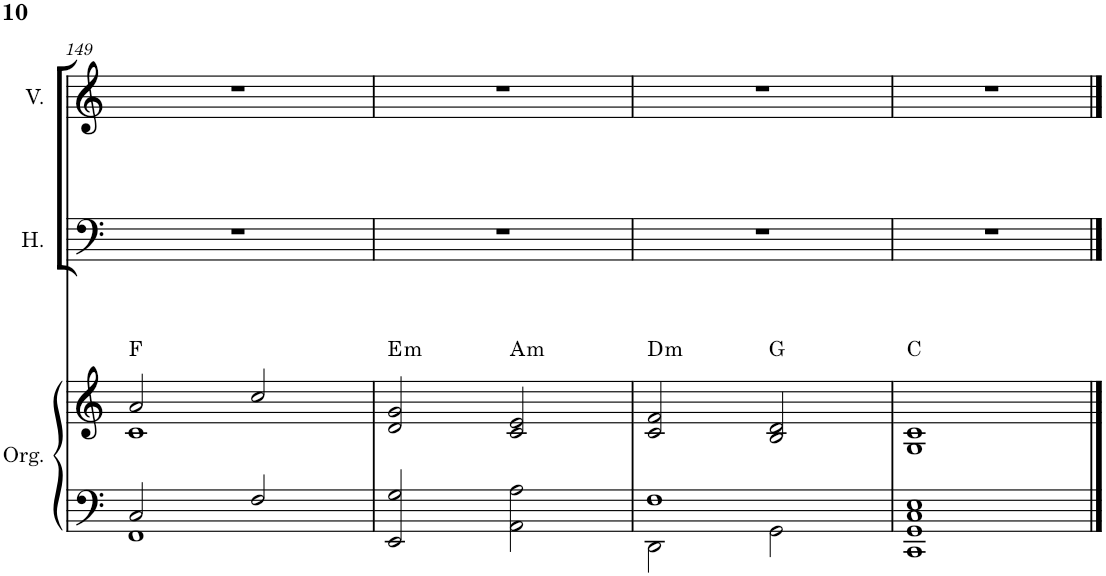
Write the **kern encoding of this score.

**kern	**kern	**harte	**kern	**kern
*part3	*part3	*part3	*part2	*part1
*staff4	*staff3	*	*staff2	*staff1
*I"Órgano	*	*	*I"Hombres	*I"Mujeres
*	*	*	*I'H.	*
!!LO:PB:g=z
*clefF4	*clefG2	*	*clefF4	*clefG2
*k[]	*k[]	*	*k[]	*k[]
*M4/4	*M4/4	*	*M4/4	*M4/4
=149	=149	=149	=149	=149
*^	*^	*	*	*
2C/	1FF	2a/	1c	F:maj	1r	1r
2F/	.	2cc/	.	.	.	.
*v	*v	*	*	*	*	*
*	*v	*v	*	*	*
=150	=150	=150	=150	=150
!	!	!LO:H:kt=m	!	!
2EE/ 2G/	2d/ 2g/	E:min	1r	1r
!	!	!LO:H:kt=m	!	!
2AA\ 2A\	2c/ 2e/	A:min	.	.
=151	=151	=151	=151	=151
*^	*	*	*	*
!	!	!	!LO:H:kt=m	!	!
1F	2DD\	2c/ 2f/	D:min	1r	1r
.	2GG\	2B/ 2d/	G:maj	.	.
*v	*v	*	*	*	*
=152	=152	=152	=152	=152
1CC 1GG 1C 1E	1G 1c	C:maj	1r	1r
==	==	==	==	==
*-	*-	*-	*-	*-
